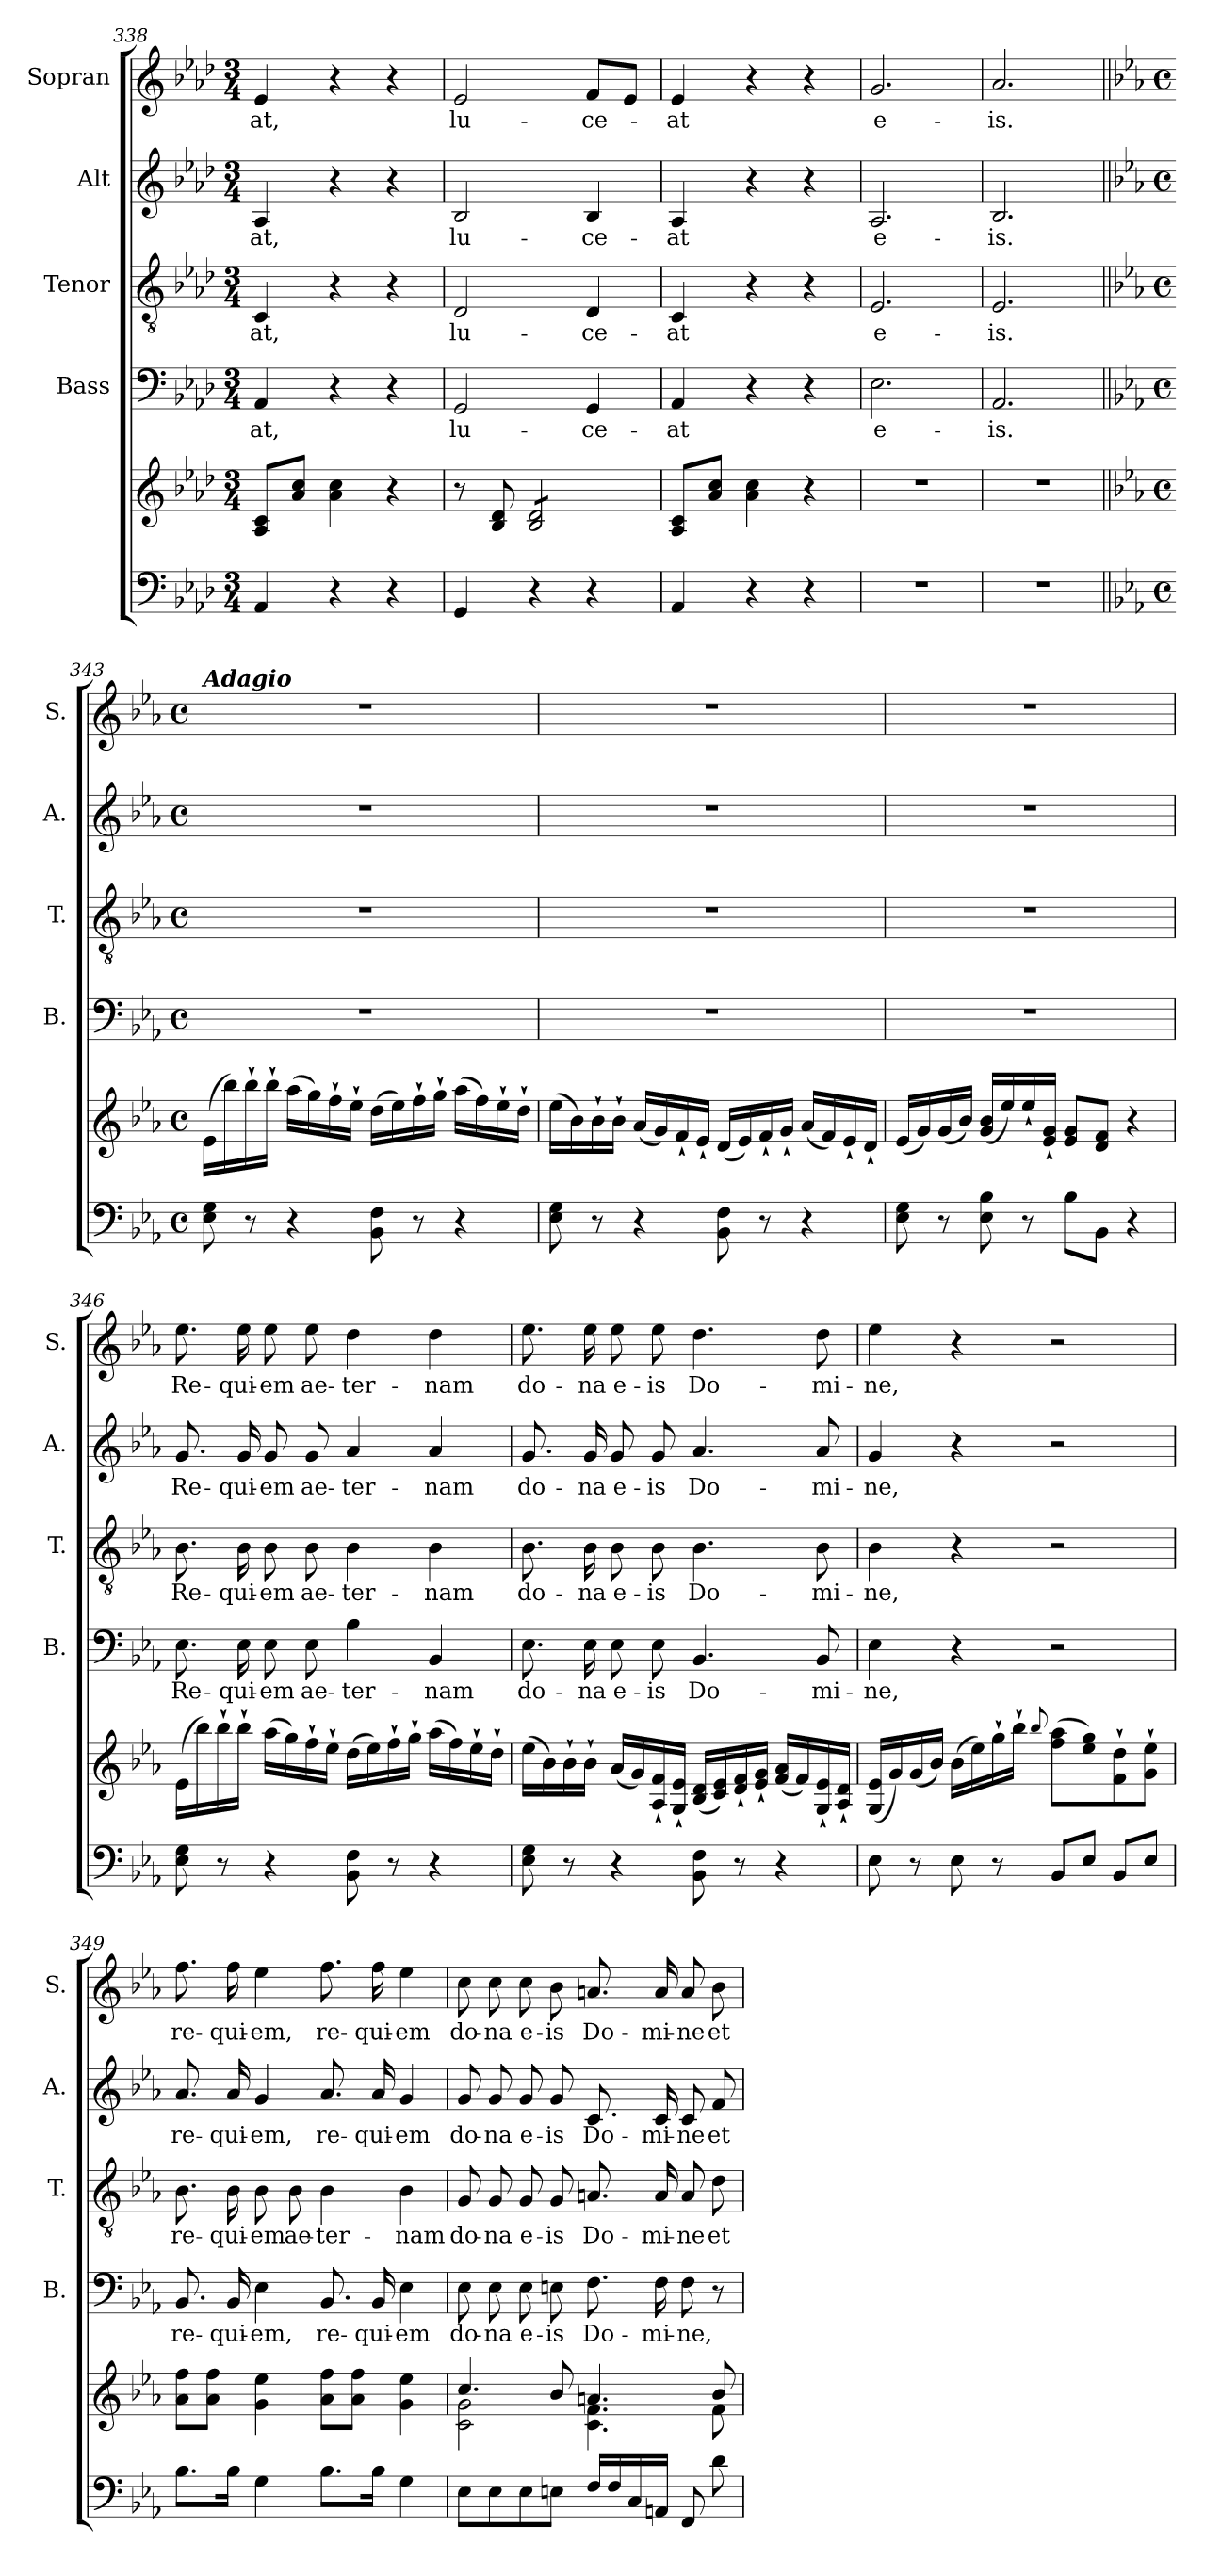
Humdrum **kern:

**kern	**kern	**kern	**text	**kern	**text	**kern	**text	**kern	**text
*part5	*part5	*part4	*part4	*part3	*part3	*part2	*part2	*part1	*part1
*staff6	*staff5	*staff4	*staff4	*staff3	*staff3	*staff2	*staff2	*staff1	*staff1
*	*	*I"Bass	*	*I"Tenor	*	*I"Alt	*	*I"Sopran	*
*	*	*I'B.	*	*I'T.	*	*I'A.	*	*I'S.	*
*clefF4	*clefG2	*clefF4	*	*clefGv2	*	*clefG2	*	*clefG2	*
*k[b-e-a-d-]	*k[b-e-a-d-]	*k[b-e-a-d-]	*	*k[b-e-a-d-]	*	*k[b-e-a-d-]	*	*k[b-e-a-d-]	*
*A-:	*A-:	*A-:	*	*A-:	*	*A-:	*	*A-:	*
*M3/4	*M3/4	*M3/4	*	*M3/4	*	*M3/4	*	*M3/4	*
=338	=338	=338	=338	=338	=338	=338	=338	=338	=338
!	!	!	!LO:LY:b	!	!LO:LY:b	!	!LO:LY:b	!	!LO:LY:b
4AA-/	8A-/ 8c/L	4AA-/	-at,	4C/	-at,	4A-/	-at,	4e-/	-at,
.	8a-/ 8cc/J	.	.	.	.	.	.	.	.
4r	4a-\ 4cc\	4r	.	4r	.	4r	.	4r	.
4r	4r	4r	.	4r	.	4r	.	4r	.
=339	=339	=339	=339	=339	=339	=339	=339	=339	=339
!	!	!	!LO:LY:b	!	!LO:LY:b	!	!LO:LY:b	!	!LO:LY:b
4GG/	8r	2GG/	lu-	2D-/	lu-	2B-/	lu-	2e-/	lu-
.	8B-/ 8d-/	.	.	.	.	.	.	.	.
*	*tremolo	*	*	*	*	*	*	*	*
4r	8B-/ 8d-/L	.	.	.	.	.	.	.	.
.	8B-/ 8d-/	.	.	.	.	.	.	.	.
!	!	!	!LO:LY:b	!	!LO:LY:b	!	!LO:LY:b	!	!LO:LY:b
4r	8B-/ 8d-/	4GG/	-ce-	4D-/	-ce-	4B-/	-ce-	8f/L	-ce-
.	8B-/ 8d-/J	.	.	.	.	.	.	8e-/J	.
*	*Xtremolo	*	*	*	*	*	*	*	*
=340	=340	=340	=340	=340	=340	=340	=340	=340	=340
!	!	!	!LO:LY:b	!	!LO:LY:b	!	!LO:LY:b	!	!LO:LY:b
4AA-/	8A-/ 8c/L	4AA-/	-at	4C/	-at	4A-/	-at	4e-/	-at
.	8a-/ 8cc/J	.	.	.	.	.	.	.	.
4r	4a-\ 4cc\	4r	.	4r	.	4r	.	4r	.
4r	4r	4r	.	4r	.	4r	.	4r	.
=341	=341	=341	=341	=341	=341	=341	=341	=341	=341
!	!	!	!LO:LY:b	!	!LO:LY:b	!	!LO:LY:b	!	!LO:LY:b
2.r	2.r	2.E-\	e-	2.E-/	e-	2.A-/	e-	2.g/	e-
=342	=342	=342	=342	=342	=342	=342	=342	=342	=342
!	!	!	!LO:LY:b	!	!LO:LY:b	!	!LO:LY:b	!	!LO:LY:b
2.r	2.r	2.AA-/	-is.	2.E-/	-is.	2.B-/	-is.	2.a-/	-is.
!!LO:PB:g=z
=343||	=343||	=343||	=343||	=343||	=343||	=343||	=343||	=343||	=343||
*k[b-e-a-]	*k[b-e-a-]	*k[b-e-a-]	*	*k[b-e-a-]	*	*k[b-e-a-]	*	*k[b-e-a-]	*
*E-:	*E-:	*E-:	*	*E-:	*	*E-:	*	*E-:	*
*M4/4	*M4/4	*M4/4	*	*M4/4	*	*M4/4	*	*M4/4	*
*met(c)	*met(c)	*met(c)	*	*met(c)	*	*met(c)	*	*met(c)	*
!	!	!	!	!	!	!	!	!LO:TX:a:Bi:t=Adagio	!
8E-\ 8G\	(>16e-\LL	1r	.	1r	.	1r	.	1r	.
.	16bb-\)	.	.	.	.	.	.	.	.
8r	16bb-`>\	.	.	.	.	.	.	.	.
.	16bb-`>\JJ	.	.	.	.	.	.	.	.
4r	(>16aa-\LL	.	.	.	.	.	.	.	.
.	16gg\)	.	.	.	.	.	.	.	.
.	16ff`>\	.	.	.	.	.	.	.	.
.	16ee-`>\JJ	.	.	.	.	.	.	.	.
8BB-\ 8F\	(>16dd\LL	.	.	.	.	.	.	.	.
.	16ee-\)	.	.	.	.	.	.	.	.
8r	16ff`>\	.	.	.	.	.	.	.	.
.	16gg`>\JJ	.	.	.	.	.	.	.	.
4r	(>16aa-\LL	.	.	.	.	.	.	.	.
.	16ff\)	.	.	.	.	.	.	.	.
.	16ee-`>\	.	.	.	.	.	.	.	.
.	16dd`>\JJ	.	.	.	.	.	.	.	.
=344	=344	=344	=344	=344	=344	=344	=344	=344	=344
8E-\ 8G\	(>16ee-\LL	1r	.	1r	.	1r	.	1r	.
.	16b-\)	.	.	.	.	.	.	.	.
8r	16b-`>\	.	.	.	.	.	.	.	.
.	16b-`>\JJ	.	.	.	.	.	.	.	.
4r	(<16a-/LL	.	.	.	.	.	.	.	.
.	16g/)	.	.	.	.	.	.	.	.
.	16f`</	.	.	.	.	.	.	.	.
.	16e-`</JJ	.	.	.	.	.	.	.	.
8BB-\ 8F\	(<16d/LL	.	.	.	.	.	.	.	.
.	16e-/)	.	.	.	.	.	.	.	.
8r	16f`</	.	.	.	.	.	.	.	.
.	16g`</JJ	.	.	.	.	.	.	.	.
4r	(<16a-/LL	.	.	.	.	.	.	.	.
.	16f/)	.	.	.	.	.	.	.	.
.	16e-`</	.	.	.	.	.	.	.	.
.	16d`</JJ	.	.	.	.	.	.	.	.
=345	=345	=345	=345	=345	=345	=345	=345	=345	=345
8E-\ 8G\	(<16e-/LL	1r	.	1r	.	1r	.	1r	.
.	16g/)	.	.	.	.	.	.	.	.
8r	(<16g/	.	.	.	.	.	.	.	.
.	16b-/JJ)	.	.	.	.	.	.	.	.
8E-\ 8B-\	(<16g/ 16b-/LL	.	.	.	.	.	.	.	.
.	16ee-/)	.	.	.	.	.	.	.	.
8r	16ee-`</	.	.	.	.	.	.	.	.
.	16e-/`< 16g/`<JJ	.	.	.	.	.	.	.	.
8B-\L	8e-/ 8g/L	.	.	.	.	.	.	.	.
8BB-\J	8d/ 8f/J	.	.	.	.	.	.	.	.
4r	4r	.	.	.	.	.	.	.	.
!!LO:LB:g=z
=346	=346	=346	=346	=346	=346	=346	=346	=346	=346
!	!	!	!LO:LY:b	!	!LO:LY:b	!	!LO:LY:b	!	!LO:LY:b
8E-\ 8G\	(>16e-\LL	8.E-\	Re-	8.B-\	Re-	8.g/	Re-	8.ee-\	Re-
.	16bb-\)	.	.	.	.	.	.	.	.
8r	16bb-`>\	.	.	.	.	.	.	.	.
!	!	!	!LO:LY:b	!	!LO:LY:b	!	!LO:LY:b	!	!LO:LY:b
.	16bb-`>\JJ	16E-\	-qui-	16B-\	-qui-	16g/	-qui-	16ee-\	-qui-
!	!	!	!LO:LY:b	!	!LO:LY:b	!	!LO:LY:b	!	!LO:LY:b
4r	(>16aa-\LL	8E-\	-em	8B-\	-em	8g/	-em	8ee-\	-em
.	16gg\)	.	.	.	.	.	.	.	.
!	!	!	!LO:LY:b	!	!LO:LY:b	!	!LO:LY:b	!	!LO:LY:b
.	16ff`>\	8E-\	ae-	8B-\	ae-	8g/	ae-	8ee-\	ae-
.	16ee-`>\JJ	.	.	.	.	.	.	.	.
!	!	!	!LO:LY:b	!	!LO:LY:b	!	!LO:LY:b	!	!LO:LY:b
8BB-\ 8F\	(>16dd\LL	4B-\	-ter-	4B-\	-ter-	4a-/	-ter-	4dd\	-ter-
.	16ee-\)	.	.	.	.	.	.	.	.
8r	16ff`>\	.	.	.	.	.	.	.	.
.	16gg`>\JJ	.	.	.	.	.	.	.	.
!	!	!	!LO:LY:b	!	!LO:LY:b	!	!LO:LY:b	!	!LO:LY:b
4r	(>16aa-\LL	4BB-/	-nam	4B-\	-nam	4a-/	-nam	4dd\	-nam
.	16ff\)	.	.	.	.	.	.	.	.
.	16ee-`>\	.	.	.	.	.	.	.	.
.	16dd`>\JJ	.	.	.	.	.	.	.	.
=347	=347	=347	=347	=347	=347	=347	=347	=347	=347
!	!	!	!LO:LY:b	!	!LO:LY:b	!	!LO:LY:b	!	!LO:LY:b
8E-\ 8G\	(>16ee-\LL	8.E-\	do-	8.B-\	do-	8.g/	do-	8.ee-\	do-
.	16b-\)	.	.	.	.	.	.	.	.
8r	16b-`>\	.	.	.	.	.	.	.	.
!	!	!	!LO:LY:b	!	!LO:LY:b	!	!LO:LY:b	!	!LO:LY:b
.	16b-`>\JJ	16E-\	-na	16B-\	-na	16g/	-na	16ee-\	-na
!	!	!	!LO:LY:b	!	!LO:LY:b	!	!LO:LY:b	!	!LO:LY:b
4r	(<16a-/LL	8E-\	e-	8B-\	e-	8g/	e-	8ee-\	e-
.	16g/)	.	.	.	.	.	.	.	.
!	!	!	!LO:LY:b	!	!LO:LY:b	!	!LO:LY:b	!	!LO:LY:b
.	16A-/`< 16f/`<	8E-\	-is	8B-\	-is	8g/	-is	8ee-\	-is
.	16G/`< 16e-/`<JJ	.	.	.	.	.	.	.	.
!	!	!	!LO:LY:b	!	!LO:LY:b	!	!LO:LY:b	!	!LO:LY:b
8BB-\ 8F\	(<16B-/ 16d/LL	4.BB-/	Do-	4.B-\	Do-	4.a-/	Do-	4.dd\	Do-
.	16c/ 16e-/)	.	.	.	.	.	.	.	.
8r	16d/`< 16f/`<	.	.	.	.	.	.	.	.
.	16e-/`< 16g/`<JJ	.	.	.	.	.	.	.	.
4r	(<16f/ 16a-/LL	.	.	.	.	.	.	.	.
.	16f/)	.	.	.	.	.	.	.	.
!	!	!	!LO:LY:b	!	!LO:LY:b	!	!LO:LY:b	!	!LO:LY:b
.	16G/`< 16e-/`<	8BB-/	-mi-	8B-\	-mi-	8a-/	-mi-	8dd\	-mi-
.	16A-/`< 16d/`<JJ	.	.	.	.	.	.	.	.
!!LO:PB:g=z
=348	=348	=348	=348	=348	=348	=348	=348	=348	=348
!	!	!	!LO:LY:b	!	!LO:LY:b	!	!LO:LY:b	!	!LO:LY:b
8E-\	(<16G/ 16e-/LL	4E-\	-ne,	4B-\	-ne,	4g/	-ne,	4ee-\	-ne,
.	16g/)	.	.	.	.	.	.	.	.
8r	(<16g/	.	.	.	.	.	.	.	.
.	16b-/JJ)	.	.	.	.	.	.	.	.
8E-\	(>16b-\LL	4r	.	4r	.	4r	.	4r	.
.	16ee-\)	.	.	.	.	.	.	.	.
8r	16gg`>\	.	.	.	.	.	.	.	.
.	16bb-`>\JJ	.	.	.	.	.	.	.	.
.	8qqbb-/	.	.	.	.	.	.	.	.
8BB-/L	(>8ff\ 8aa-\L	2r	.	2r	.	2r	.	2r	.
8E-/J	8ee-\ 8gg\)	.	.	.	.	.	.	.	.
8BB-/L	8f\`> 8dd\`>	.	.	.	.	.	.	.	.
8E-/J	8g\`> 8ee-\`>J	.	.	.	.	.	.	.	.
=349	=349	=349	=349	=349	=349	=349	=349	=349	=349
!	!	!	!LO:LY:b	!	!LO:LY:b	!	!LO:LY:b	!	!LO:LY:b
8.B-\L	8a-\ 8ff\L	8.BB-/	re-	8.B-\	re-	8.a-/	re-	8.ff\	re-
.	8a-\ 8ff\J	.	.	.	.	.	.	.	.
!	!	!	!LO:LY:b	!	!LO:LY:b	!	!LO:LY:b	!	!LO:LY:b
16B-\Jk	.	16BB-/	-qui-	16B-\	-qui-	16a-/	-qui-	16ff\	-qui-
!	!	!	!LO:LY:b	!	!LO:LY:b	!	!LO:LY:b	!	!LO:LY:b
4G\	4g\ 4ee-\	4E-\	-em,	8B-\	-em	4g/	-em,	4ee-\	-em,
!	!	!	!	!	!LO:LY:b	!	!	!	!
.	.	.	.	8B-\	ae-	.	.	.	.
!	!	!	!LO:LY:b	!	!LO:LY:b	!	!LO:LY:b	!	!LO:LY:b
8.B-\L	8a-\ 8ff\L	8.BB-/	re-	4B-\	-ter-	8.a-/	re-	8.ff\	re-
.	8a-\ 8ff\J	.	.	.	.	.	.	.	.
!	!	!	!LO:LY:b	!	!	!	!LO:LY:b	!	!LO:LY:b
16B-\Jk	.	16BB-/	-qui-	.	.	16a-/	-qui-	16ff\	-qui-
!	!	!	!LO:LY:b	!	!LO:LY:b	!	!LO:LY:b	!	!LO:LY:b
4G\	4g\ 4ee-\	4E-\	-em	4B-\	-nam	4g/	-em	4ee-\	-em
=350	=350	=350	=350	=350	=350	=350	=350	=350	=350
*	*^	*	*	*	*	*	*	*	*
!	!	!	!	!LO:LY:b	!	!LO:LY:b	!	!LO:LY:b	!	!LO:LY:b
8E-\L	4.cc/	2c\ 2g\	8E-\	do-	8G/	do-	8g/	do-	8cc\	do-
!	!	!	!	!LO:LY:b	!	!LO:LY:b	!	!LO:LY:b	!	!LO:LY:b
8E-\	.	.	8E-\	-na	8G/	-na	8g/	-na	8cc\	-na
!	!	!	!	!LO:LY:b	!	!LO:LY:b	!	!LO:LY:b	!	!LO:LY:b
8E-\	.	.	8E-\	e-	8G/	e-	8g/	e-	8cc\	e-
!	!	!	!	!LO:LY:b	!	!LO:LY:b	!	!LO:LY:b	!	!LO:LY:b
8En\J	8b-/	.	8En\	-is	8G/	-is	8g/	-is	8b-\	-is
!	!	!	!	!LO:LY:b	!	!LO:LY:b	!	!LO:LY:b	!	!LO:LY:b
16F/LL	4.an/	4.c\ 4.f\	8.F\	Do-	8.An/	Do-	8.c/	Do-	8.an/	Do-
16F/	.	.	.	.	.	.	.	.	.	.
16C/	.	.	.	.	.	.	.	.	.	.
!	!	!	!	!LO:LY:b	!	!LO:LY:b	!	!LO:LY:b	!	!LO:LY:b
16AAn/JJ	.	.	16F\	-mi-	16A/	-mi-	16c/	-mi-	16a/	-mi-
!	!	!	!	!LO:LY:b	!	!LO:LY:b	!	!LO:LY:b	!	!LO:LY:b
8FF/	.	.	8F\	-ne,	8A/	-ne	8c/	-ne	8a/	-ne
!	!	!	!	!	!	!LO:LY:b	!	!LO:LY:b	!	!LO:LY:b
8d\	8b-/	8f\	8r	.	8d\	et	8f/	et	8b-\	et
*	*v	*v	*	*	*	*	*	*	*	*
=	=	=	=	=	=	=	=	=	=
*-	*-	*-	*-	*-	*-	*-	*-	*-	*-
